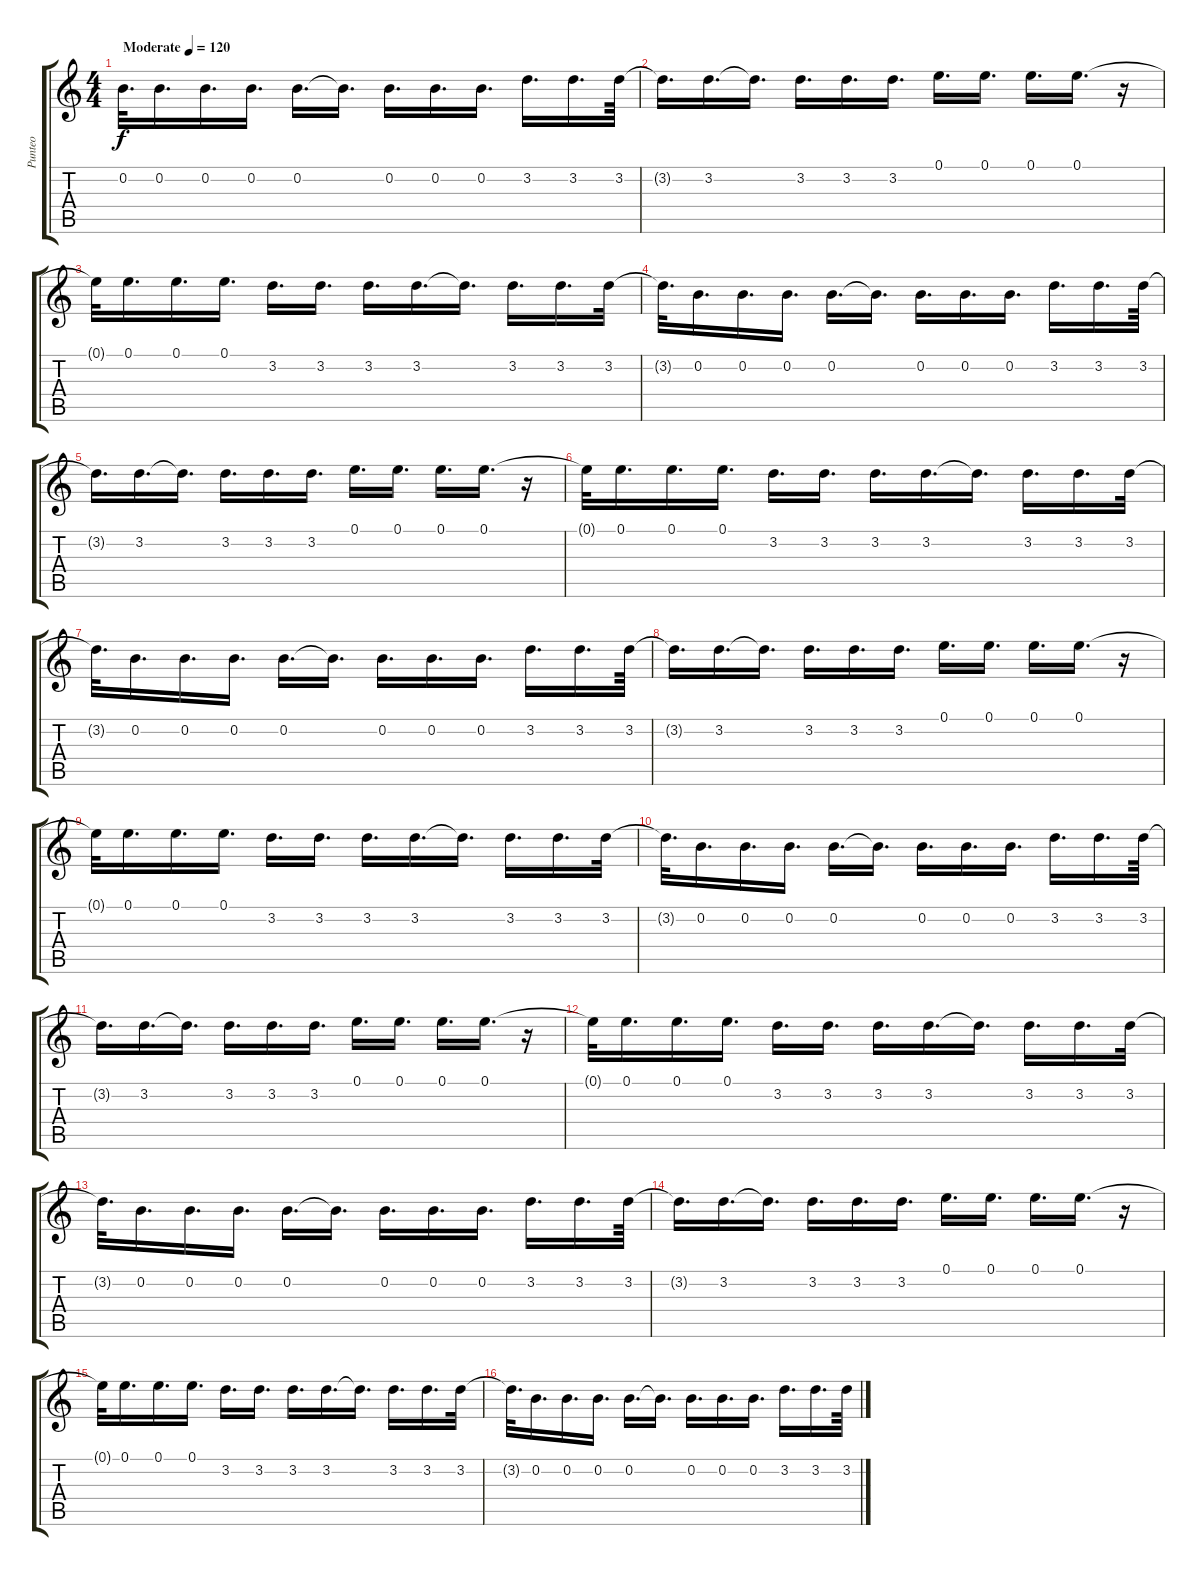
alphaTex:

\track ("Punteo" "Punteo") {instrument overdrivenguitar}
\staff {score tabs}
\tuning (E4 B3 G3 D3 A2 E2) {hide}
\ts (4 4)
\tempo (120 "Moderate")
\clef g2
\ks c
0.2.32{d dy f instrument overdrivenguitar} 0.2.16{d} 0.2.16{d} 0.2.16{d} 0.2.16{d} 0.2{t}.16{d} 0.2.16{d} 0.2.16{d} 0.2.16{d} 3.2.16{d} 3.2.16{d} 3.2.64 |
3.2{t}.16{d} 3.2.16{d} 3.2{t}.16{d} 3.2.16{d} 3.2.16{d} 3.2.16{d} 0.1.16{d} 0.1.16{d} 0.1.16{d} 0.1.16{d} r.16 |
0.1{t}.32 0.1.16{d} 0.1.16{d} 0.1.16{d} 3.2.16{d} 3.2.16{d} 3.2.16{d} 3.2.16{d} 3.2{t}.16{d} 3.2.16{d} 3.2.16{d} 3.2.32 |
3.2{t}.32{d} 0.2.16{d} 0.2.16{d} 0.2.16{d} 0.2.16{d} 0.2{t}.16{d} 0.2.16{d} 0.2.16{d} 0.2.16{d} 3.2.16{d} 3.2.16{d} 3.2.64 |
3.2{t}.16{d} 3.2.16{d} 3.2{t}.16{d} 3.2.16{d} 3.2.16{d} 3.2.16{d} 0.1.16{d} 0.1.16{d} 0.1.16{d} 0.1.16{d} r.16 |
0.1{t}.32 0.1.16{d} 0.1.16{d} 0.1.16{d} 3.2.16{d} 3.2.16{d} 3.2.16{d} 3.2.16{d} 3.2{t}.16{d} 3.2.16{d} 3.2.16{d} 3.2.32 |
3.2{t}.32{d} 0.2.16{d} 0.2.16{d} 0.2.16{d} 0.2.16{d} 0.2{t}.16{d} 0.2.16{d} 0.2.16{d} 0.2.16{d} 3.2.16{d} 3.2.16{d} 3.2.64 |
3.2{t}.16{d} 3.2.16{d} 3.2{t}.16{d} 3.2.16{d} 3.2.16{d} 3.2.16{d} 0.1.16{d} 0.1.16{d} 0.1.16{d} 0.1.16{d} r.16 |
0.1{t}.32 0.1.16{d} 0.1.16{d} 0.1.16{d} 3.2.16{d} 3.2.16{d} 3.2.16{d} 3.2.16{d} 3.2{t}.16{d} 3.2.16{d} 3.2.16{d} 3.2.32 |
3.2{t}.32{d} 0.2.16{d} 0.2.16{d} 0.2.16{d} 0.2.16{d} 0.2{t}.16{d} 0.2.16{d} 0.2.16{d} 0.2.16{d} 3.2.16{d} 3.2.16{d} 3.2.64 |
3.2{t}.16{d} 3.2.16{d} 3.2{t}.16{d} 3.2.16{d} 3.2.16{d} 3.2.16{d} 0.1.16{d} 0.1.16{d} 0.1.16{d} 0.1.16{d} r.16 |
0.1{t}.32 0.1.16{d} 0.1.16{d} 0.1.16{d} 3.2.16{d} 3.2.16{d} 3.2.16{d} 3.2.16{d} 3.2{t}.16{d} 3.2.16{d} 3.2.16{d} 3.2.32 |
3.2{t}.32{d} 0.2.16{d} 0.2.16{d} 0.2.16{d} 0.2.16{d} 0.2{t}.16{d} 0.2.16{d} 0.2.16{d} 0.2.16{d} 3.2.16{d} 3.2.16{d} 3.2.64 |
3.2{t}.16{d} 3.2.16{d} 3.2{t}.16{d} 3.2.16{d} 3.2.16{d} 3.2.16{d} 0.1.16{d} 0.1.16{d} 0.1.16{d} 0.1.16{d} r.16 |
0.1{t}.32 0.1.16{d} 0.1.16{d} 0.1.16{d} 3.2.16{d} 3.2.16{d} 3.2.16{d} 3.2.16{d} 3.2{t}.16{d} 3.2.16{d} 3.2.16{d} 3.2.32 |
3.2{t}.32{d} 0.2.16{d} 0.2.16{d} 0.2.16{d} 0.2.16{d} 0.2{t}.16{d} 0.2.16{d} 0.2.16{d} 0.2.16{d} 3.2.16{d} 3.2.16{d} 3.2.64
